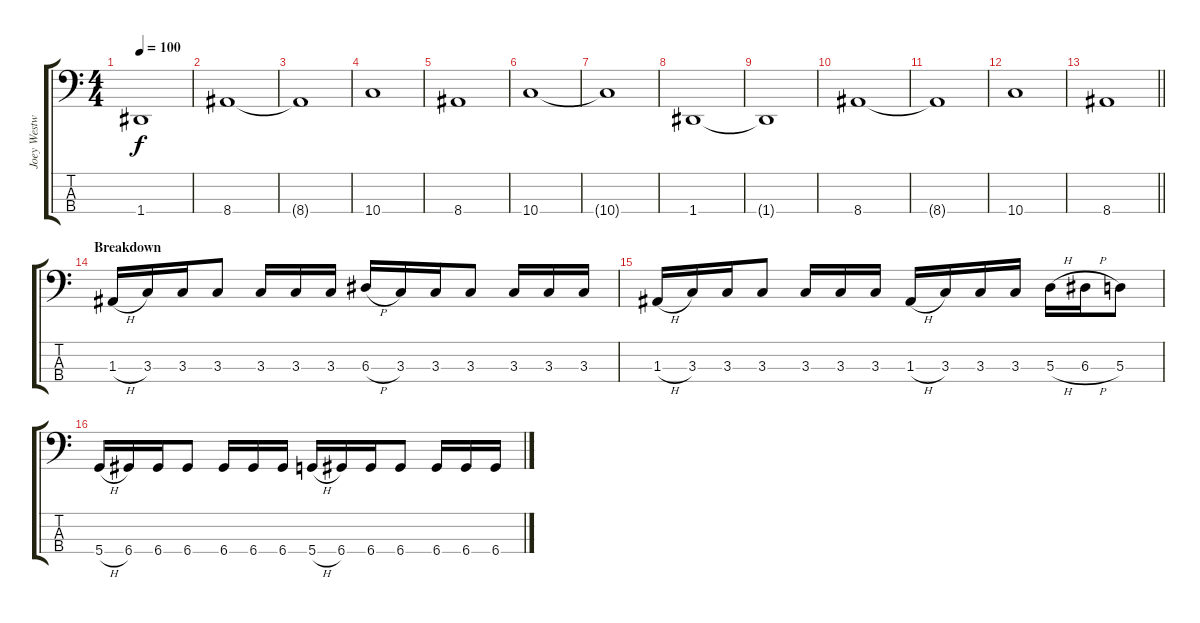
\track ("Joey Westwood" "Joey Westw") {instrument electricbasspick}
\staff {score tabs}
\tuning (G2 D2 A1 D1) {hide}
\ts (4 4)
\tempo 100
\clef f4
\ks c
1.4{t}.1{dy f} |
8.4.1 |
8.4{t}.1 |
10.4.1 |
8.4.1 |
10.4.1 |
10.4{t}.1 |
1.4.1 |
1.4{t}.1 |
8.4.1 |
8.4{t}.1 |
10.4.1 |
\barLineRight lightlight
8.4.1 |
\section ("" "Breakdown")
1.3{h}.16 3.3.16 3.3.16 3.3.8 3.3.16 3.3.16 3.3.16 6.3{h}.16 3.3.16 3.3.16 3.3.8 3.3.16 3.3.16 3.3.16 |
1.3{h}.16 3.3.16 3.3.16 3.3.8 3.3.16 3.3.16 3.3.16 1.3{h}.16 3.3.16 3.3.16 3.3.16 5.3{h}.16 6.3{h}.16 5.3.8 |
5.4{h}.16 6.4.16 6.4.16 6.4.8 6.4.16 6.4.16 6.4.16 5.4{h}.16 6.4.16 6.4.16 6.4.8 6.4.16 6.4.16 6.4.16
